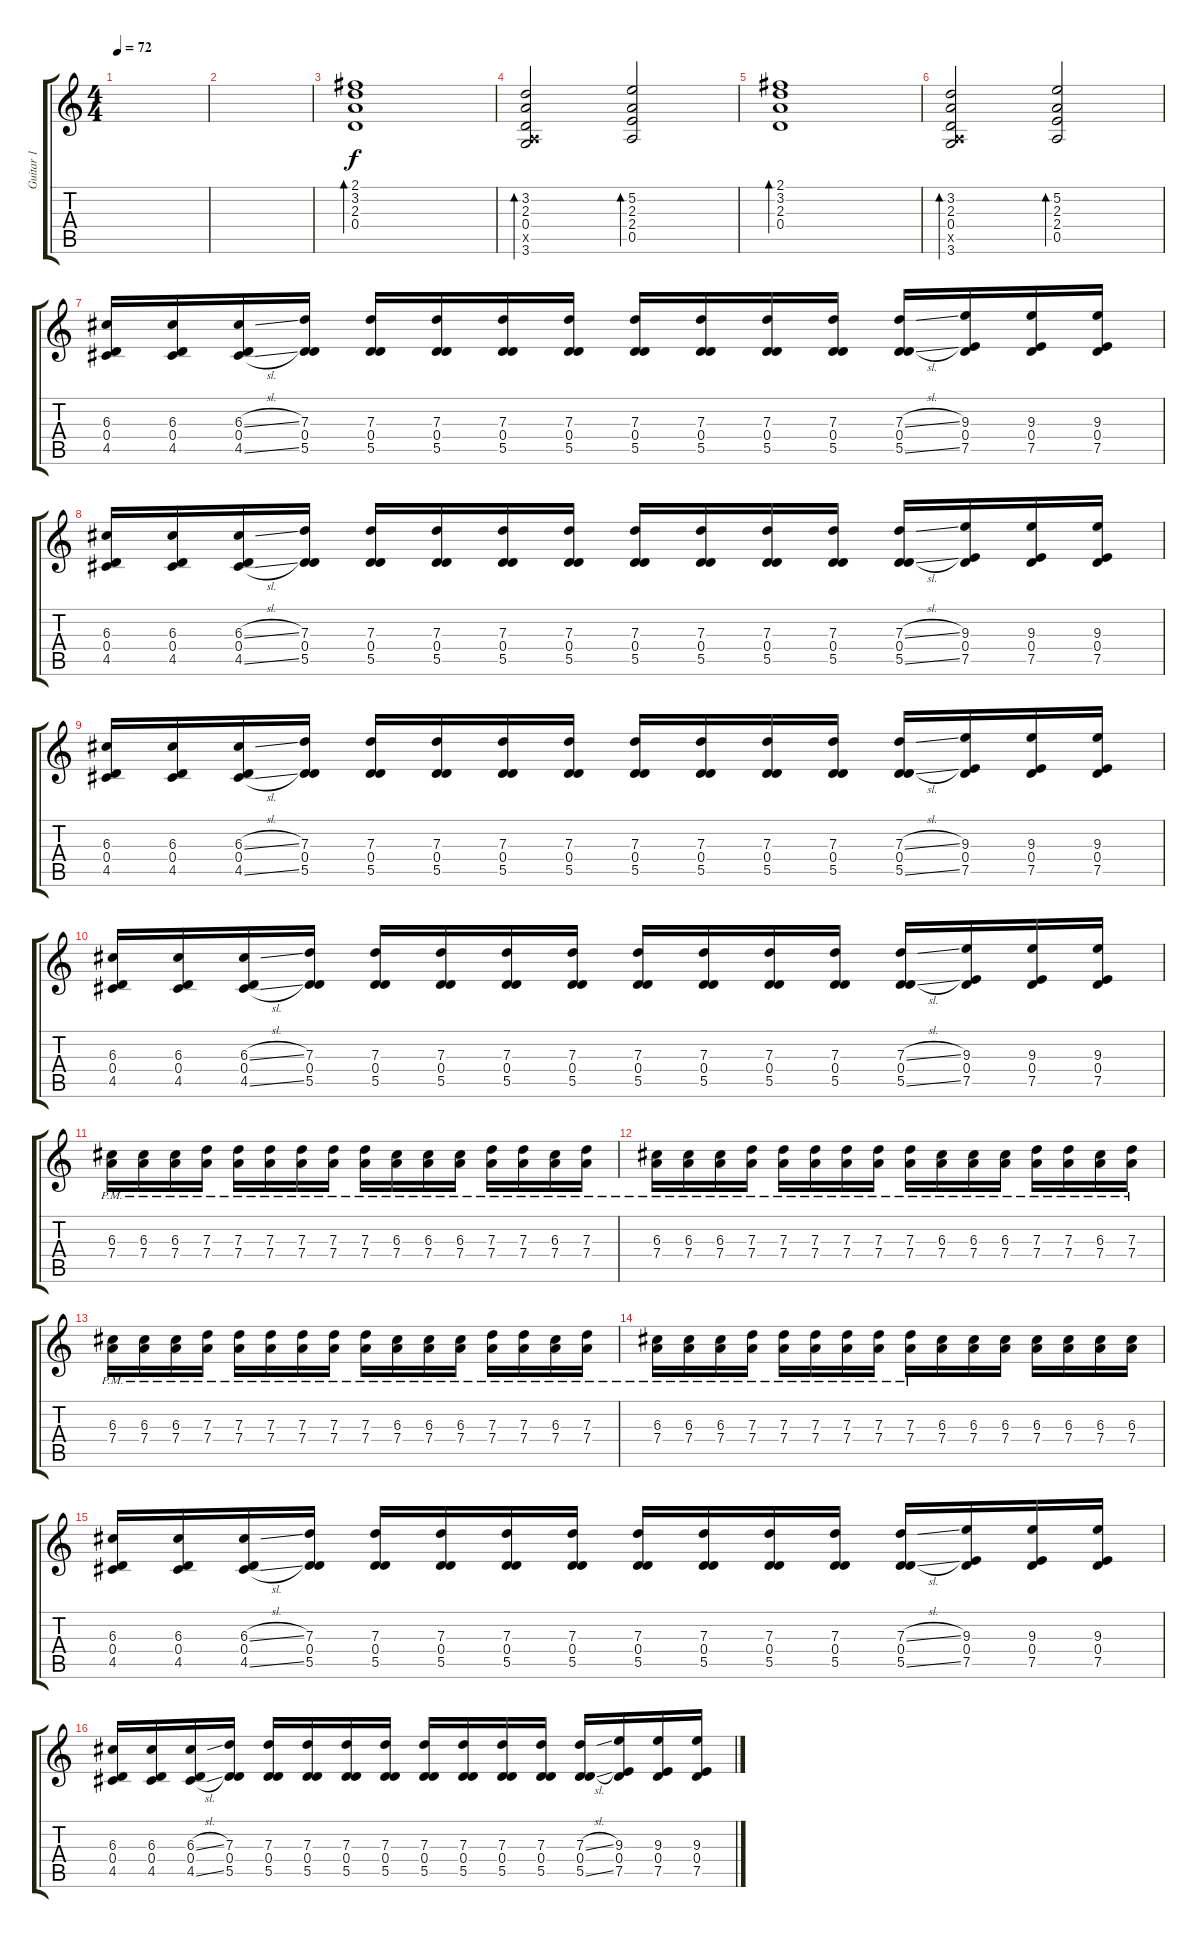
\track ("Guitar 1" "Guitar 1") {instrument electricguitarclean}
\staff {score tabs}
\tuning (E4 B3 G3 D3 A2 E2) {hide}
\ts (4 4)
\tempo 72
\clef g2
\ks c
|
|
(2.1 3.2 2.3 0.4).1{bd 60} |
(3.2 2.3 0.4 0.5{x} 3.6).2{bd 120} (5.2 2.3 2.4 0.5).2{bd 120} |
(2.1 3.2 2.3 0.4).1{bd 120} |
(3.2 2.3 0.4 0.5{x} 3.6).2{bd 120} (5.2 2.3 2.4 0.5).2{bd 120} |
(6.3 0.4 4.5).16{volume 9} (6.3 0.4 4.5).16 (6.3{sl} 0.4 4.5{sl}).16 (7.3 0.4 5.5).16 (7.3 0.4 5.5).16 (7.3 0.4 5.5).16 (7.3 0.4 5.5).16 (7.3 0.4 5.5).16 (7.3 0.4 5.5).16 (7.3 0.4 5.5).16 (7.3 0.4 5.5).16 (7.3 0.4 5.5).16 (7.3{sl} 0.4 5.5{sl}).16 (9.3 0.4 7.5).16 (9.3 0.4 7.5).16 (9.3 0.4 7.5).16 |
(6.3 0.4 4.5).16 (6.3 0.4 4.5).16 (6.3{sl} 0.4 4.5{sl}).16 (7.3 0.4 5.5).16 (7.3 0.4 5.5).16 (7.3 0.4 5.5).16 (7.3 0.4 5.5).16 (7.3 0.4 5.5).16 (7.3 0.4 5.5).16 (7.3 0.4 5.5).16 (7.3 0.4 5.5).16 (7.3 0.4 5.5).16 (7.3{sl} 0.4 5.5{sl}).16 (9.3 0.4 7.5).16 (9.3 0.4 7.5).16 (9.3 0.4 7.5).16 |
(6.3 0.4 4.5).16 (6.3 0.4 4.5).16 (6.3{sl} 0.4 4.5{sl}).16 (7.3 0.4 5.5).16 (7.3 0.4 5.5).16 (7.3 0.4 5.5).16 (7.3 0.4 5.5).16 (7.3 0.4 5.5).16 (7.3 0.4 5.5).16 (7.3 0.4 5.5).16 (7.3 0.4 5.5).16 (7.3 0.4 5.5).16 (7.3{sl} 0.4 5.5{sl}).16 (9.3 0.4 7.5).16 (9.3 0.4 7.5).16 (9.3 0.4 7.5).16 |
(6.3 0.4 4.5).16 (6.3 0.4 4.5).16 (6.3{sl} 0.4 4.5{sl}).16 (7.3 0.4 5.5).16 (7.3 0.4 5.5).16 (7.3 0.4 5.5).16 (7.3 0.4 5.5).16 (7.3 0.4 5.5).16 (7.3 0.4 5.5).16 (7.3 0.4 5.5).16 (7.3 0.4 5.5).16 (7.3 0.4 5.5).16 (7.3{sl} 0.4 5.5{sl}).16 (9.3 0.4 7.5).16 (9.3 0.4 7.5).16 (9.3 0.4 7.5).16 |
(6.3{pm} 7.4{pm}).16 (6.3{pm} 7.4{pm}).16 (6.3{pm} 7.4{pm}).16 (7.3{pm} 7.4{pm}).16 (7.3{pm} 7.4{pm}).16 (7.3{pm} 7.4{pm}).16 (7.3{pm} 7.4{pm}).16 (7.3{pm} 7.4{pm}).16 (7.3{pm} 7.4{pm}).16 (6.3{pm} 7.4{pm}).16 (6.3{pm} 7.4{pm}).16 (6.3{pm} 7.4{pm}).16 (7.3{pm} 7.4{pm}).16 (7.3{pm} 7.4{pm}).16 (6.3{pm} 7.4{pm}).16 (7.3{pm} 7.4{pm}).16 |
(6.3{pm} 7.4{pm}).16 (6.3{pm} 7.4{pm}).16 (6.3{pm} 7.4{pm}).16 (7.3{pm} 7.4{pm}).16 (7.3{pm} 7.4{pm}).16 (7.3{pm} 7.4{pm}).16 (7.3{pm} 7.4{pm}).16 (7.3{pm} 7.4{pm}).16 (7.3{pm} 7.4{pm}).16 (6.3{pm} 7.4{pm}).16 (6.3{pm} 7.4{pm}).16 (6.3{pm} 7.4{pm}).16 (7.3{pm} 7.4{pm}).16 (7.3{pm} 7.4{pm}).16 (6.3{pm} 7.4{pm}).16 (7.3{pm} 7.4{pm}).16 |
(6.3{pm} 7.4{pm}).16 (6.3{pm} 7.4{pm}).16 (6.3{pm} 7.4{pm}).16 (7.3{pm} 7.4{pm}).16 (7.3{pm} 7.4{pm}).16 (7.3{pm} 7.4{pm}).16 (7.3{pm} 7.4{pm}).16 (7.3{pm} 7.4{pm}).16 (7.3{pm} 7.4{pm}).16 (6.3{pm} 7.4{pm}).16 (6.3{pm} 7.4{pm}).16 (6.3{pm} 7.4{pm}).16 (7.3{pm} 7.4{pm}).16 (7.3{pm} 7.4{pm}).16 (6.3{pm} 7.4{pm}).16 (7.3{pm} 7.4{pm}).16 |
(6.3{pm} 7.4{pm}).16 (6.3{pm} 7.4{pm}).16 (6.3{pm} 7.4{pm}).16 (7.3{pm} 7.4{pm}).16 (7.3{pm} 7.4{pm}).16 (7.3{pm} 7.4{pm}).16 (7.3{pm} 7.4{pm}).16 (7.3{pm} 7.4{pm}).16 (7.3{pm} 7.4{pm}).16 (6.3 7.4).16 (6.3 7.4).16 (6.3 7.4).16 (6.3 7.4).16 (6.3 7.4).16 (6.3 7.4).16 (6.3 7.4).16 |
(6.3 0.4 4.5).16 (6.3 0.4 4.5).16 (6.3{sl} 0.4 4.5{sl}).16 (7.3 0.4 5.5).16 (7.3 0.4 5.5).16 (7.3 0.4 5.5).16 (7.3 0.4 5.5).16 (7.3 0.4 5.5).16 (7.3 0.4 5.5).16 (7.3 0.4 5.5).16 (7.3 0.4 5.5).16 (7.3 0.4 5.5).16 (7.3{sl} 0.4 5.5{sl}).16 (9.3 0.4 7.5).16 (9.3 0.4 7.5).16 (9.3 0.4 7.5).16 |
(6.3 0.4 4.5).16 (6.3 0.4 4.5).16 (6.3{sl} 0.4 4.5{sl}).16 (7.3 0.4 5.5).16 (7.3 0.4 5.5).16 (7.3 0.4 5.5).16 (7.3 0.4 5.5).16 (7.3 0.4 5.5).16 (7.3 0.4 5.5).16 (7.3 0.4 5.5).16 (7.3 0.4 5.5).16 (7.3 0.4 5.5).16 (7.3{sl} 0.4 5.5{sl}).16 (9.3 0.4 7.5).16 (9.3 0.4 7.5).16 (9.3 0.4 7.5).16
